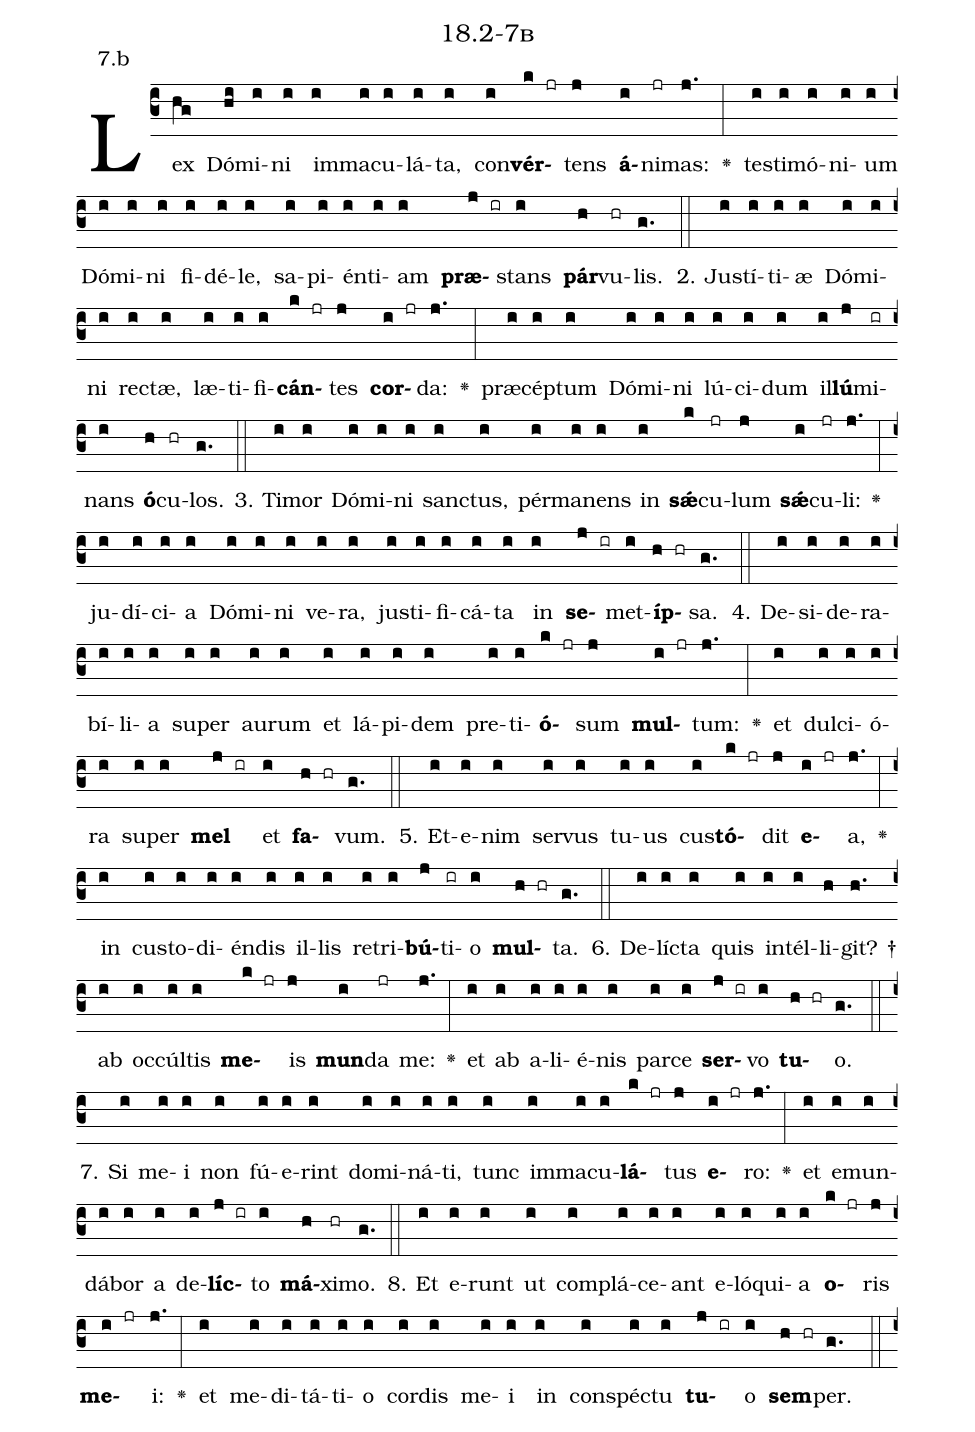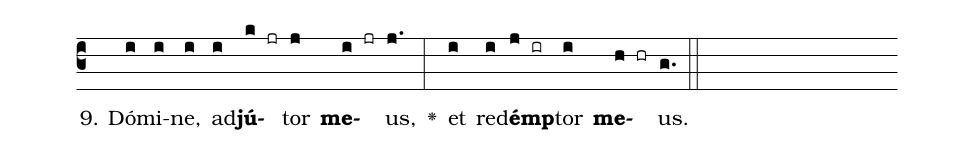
name: 18.2-7b;
annotation: 7.b;
%%
(c3)Lex(hg) Dó(hi)mi(i)ni(i) im(i)ma(i)cu(i)lá(i)ta,(i) con(i)<b>vér</b>(k jr)tens(j) <b>á</b>(i)ni(jr)mas:(j.) <v>\greheightstar</v>(:) tes(i)ti(i)mó(i)ni(i)um(i) Dó(i)mi(i)ni(i) fi(i)dé(i)le,(i) sa(i)pi(i)én(i)ti(i)am(i) <b>præ</b>(j ir)stans(i) <b>pár</b>(h)vu(hr)lis.(g.) (::)
2. Jus(i)tí(i)ti(i)æ(i) Dó(i)mi(i)ni(i) rec(i)tæ,(i) læ(i)ti(i)fi(i)<b>cán</b>(k jr)tes(j) <b>cor</b>(i jr)da:(j.) <v>\greheightstar</v>(:) præ(i)cép(i)tum(i) Dó(i)mi(i)ni(i) lú(i)ci(i)dum(i) il(i)<b>lú</b>(j)mi(ir)nans(i) <b>ó</b>(h)cu(hr)los.(g.) (::)
3. Ti(i)mor(i) Dó(i)mi(i)ni(i) sanc(i)tus,(i) pér(i)ma(i)nens(i) in(i) <b>sǽ</b>(k)cu(jr)lum(j) <b>sǽ</b>(i)cu(jr)li:(j.) <v>\greheightstar</v>(:) ju(i)dí(i)ci(i)a(i) Dó(i)mi(i)ni(i) ve(i)ra,(i) jus(i)ti(i)fi(i)cá(i)ta(i) in(i) <b>se</b>(j ir)met(i)<b>íp</b>(h hr)sa.(g.) (::)
4. De(i)si(i)de(i)ra(i)bí(i)li(i)a(i) su(i)per(i) au(i)rum(i) et(i) lá(i)pi(i)dem(i) pre(i)ti(i)<b>ó</b>(k jr)sum(j) <b>mul</b>(i jr)tum:(j.) <v>\greheightstar</v>(:) et(i) dul(i)ci(i)ó(i)ra(i) su(i)per(i) <b>mel</b>(j ir) et(i) <b>fa</b>(h hr)vum.(g.) (::)
5. Et(i)e(i)nim(i) ser(i)vus(i) tu(i)us(i) cus(i)<b>tó</b>(k jr)dit(j) <b>e</b>(i jr)a,(j.) <v>\greheightstar</v>(:) in(i) cus(i)to(i)di(i)én(i)dis(i) il(i)lis(i) re(i)tri(i)<b>bú</b>(j)ti(ir)o(i) <b>mul</b>(h hr)ta.(g.) (::)
6. De(i)líc(i)ta(i) quis(i) in(i)tél(i)li(h)git? †(h.) ab(i) oc(i)cúl(i)tis(i) <b>me</b>(k jr)is(j) <b>mun</b>(i)da(jr) me:(j.) <v>\greheightstar</v>(:) et(i) ab(i) a(i)li(i)é(i)nis(i) par(i)ce(i) <b>ser</b>(j ir)vo(i) <b>tu</b>(h hr)o.(g.) (::)
7. Si(i) me(i)i(i) non(i) fú(i)e(i)rint(i) do(i)mi(i)ná(i)ti,(i) tunc(i) im(i)ma(i)cu(i)<b>lá</b>(k jr)tus(j) <b>e</b>(i jr)ro:(j.) <v>\greheightstar</v>(:) et(i) e(i)mun(i)dá(i)bor(i) a(i) de(i)<b>líc</b>(j ir)to(i) <b>má</b>(h)xi(hr)mo.(g.) (::)
8. Et(i) e(i)runt(i) ut(i) com(i)plá(i)ce(i)ant(i) e(i)ló(i)qui(i)a(i) <b>o</b>(k jr)ris(j) <b>me</b>(i jr)i:(j.) <v>\greheightstar</v>(:) et(i) me(i)di(i)tá(i)ti(i)o(i) cor(i)dis(i) me(i)i(i) in(i) con(i)spéc(i)tu(i) <b>tu</b>(j ir)o(i) <b>sem</b>(h hr)per.(g.) (::)
9. Dó(i)mi(i)ne,(i) ad(i)<b>jú</b>(k jr)tor(j) <b>me</b>(i jr)us,(j.) <v>\greheightstar</v>(:) et(i) red(i)<b>émp</b>(j ir)tor(i) <b>me</b>(h hr)us.(g.) (::)
